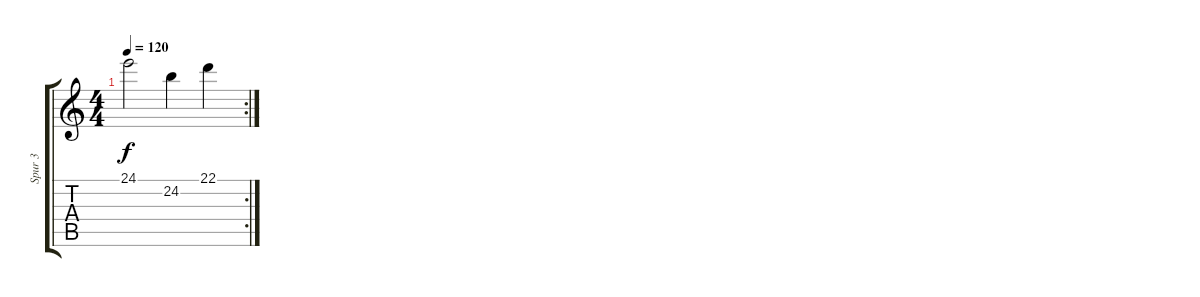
\track ("Spur 3" "Spur 3") {instrument panflute}
\staff {score tabs}
\tuning (E4 B3 G3 D3 A2 E2) {hide}
\rc 2
\ts (4 4)
\tempo 120
\clef g2
\ks c
24.1{t}.2{dy f} 24.2.4 22.1.4
